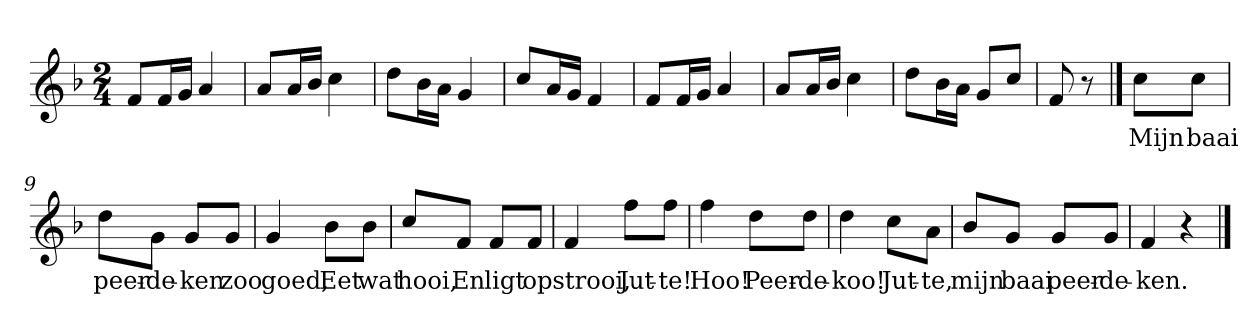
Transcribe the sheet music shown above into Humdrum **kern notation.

**kern	**text
*part1	*part1
*staff1	*staff1
*clefG2	*
*k[b-]	*
*F:	*
*M2/4	*
*MM120	*
=1	=1
8f/L	.
16f/L	.
16g/JJ	.
4a	.
=2	=2
8a/L	.
16a/L	.
16b-/JJ	.
4cc	.
=3	=3
8dd\L	.
16b-\L	.
16a\JJ	.
4g	.
=4	=4
8cc/L	.
16a/L	.
16g/JJ	.
4f	.
=5	=5
8f/L	.
16f/L	.
16g/JJ	.
4a	.
=6	=6
8a/L	.
16a/L	.
16b-/JJ	.
4cc	.
=7	=7
8dd\L	.
16b-\L	.
16a\JJ	.
8g/L	.
8cc/J	.
=8	=8
8f	.
8r	.
==	==
8cc\L	Mijn
8cc\J	baai
=9	=9
8dd\L	peer-
8g\J	-de-
8g/L	-ken
8g/J	zoo
=10	=10
4g	goed,
8b-\L	Eet
8b-\J	wat
=11	=11
8cc/L	hooi,
8f/J	En
8f/L	ligt
8f/J	op
=12	=12
4f	strooi,
8ff\L	Jut-
8ff\J	-te!
=13	=13
4ff	Hoo!
8dd\L	Peer-
8dd\J	-de-
=14	=14
4dd	-koo!
8cc\L	Jut-
8a\J	-te,
=15	=15
8b-/L	mijn
8g/J	baai
8g/L	peer-
8g/J	-de-
=16	=16
4f	-ken.
4r	.
==	==
*-	*-
